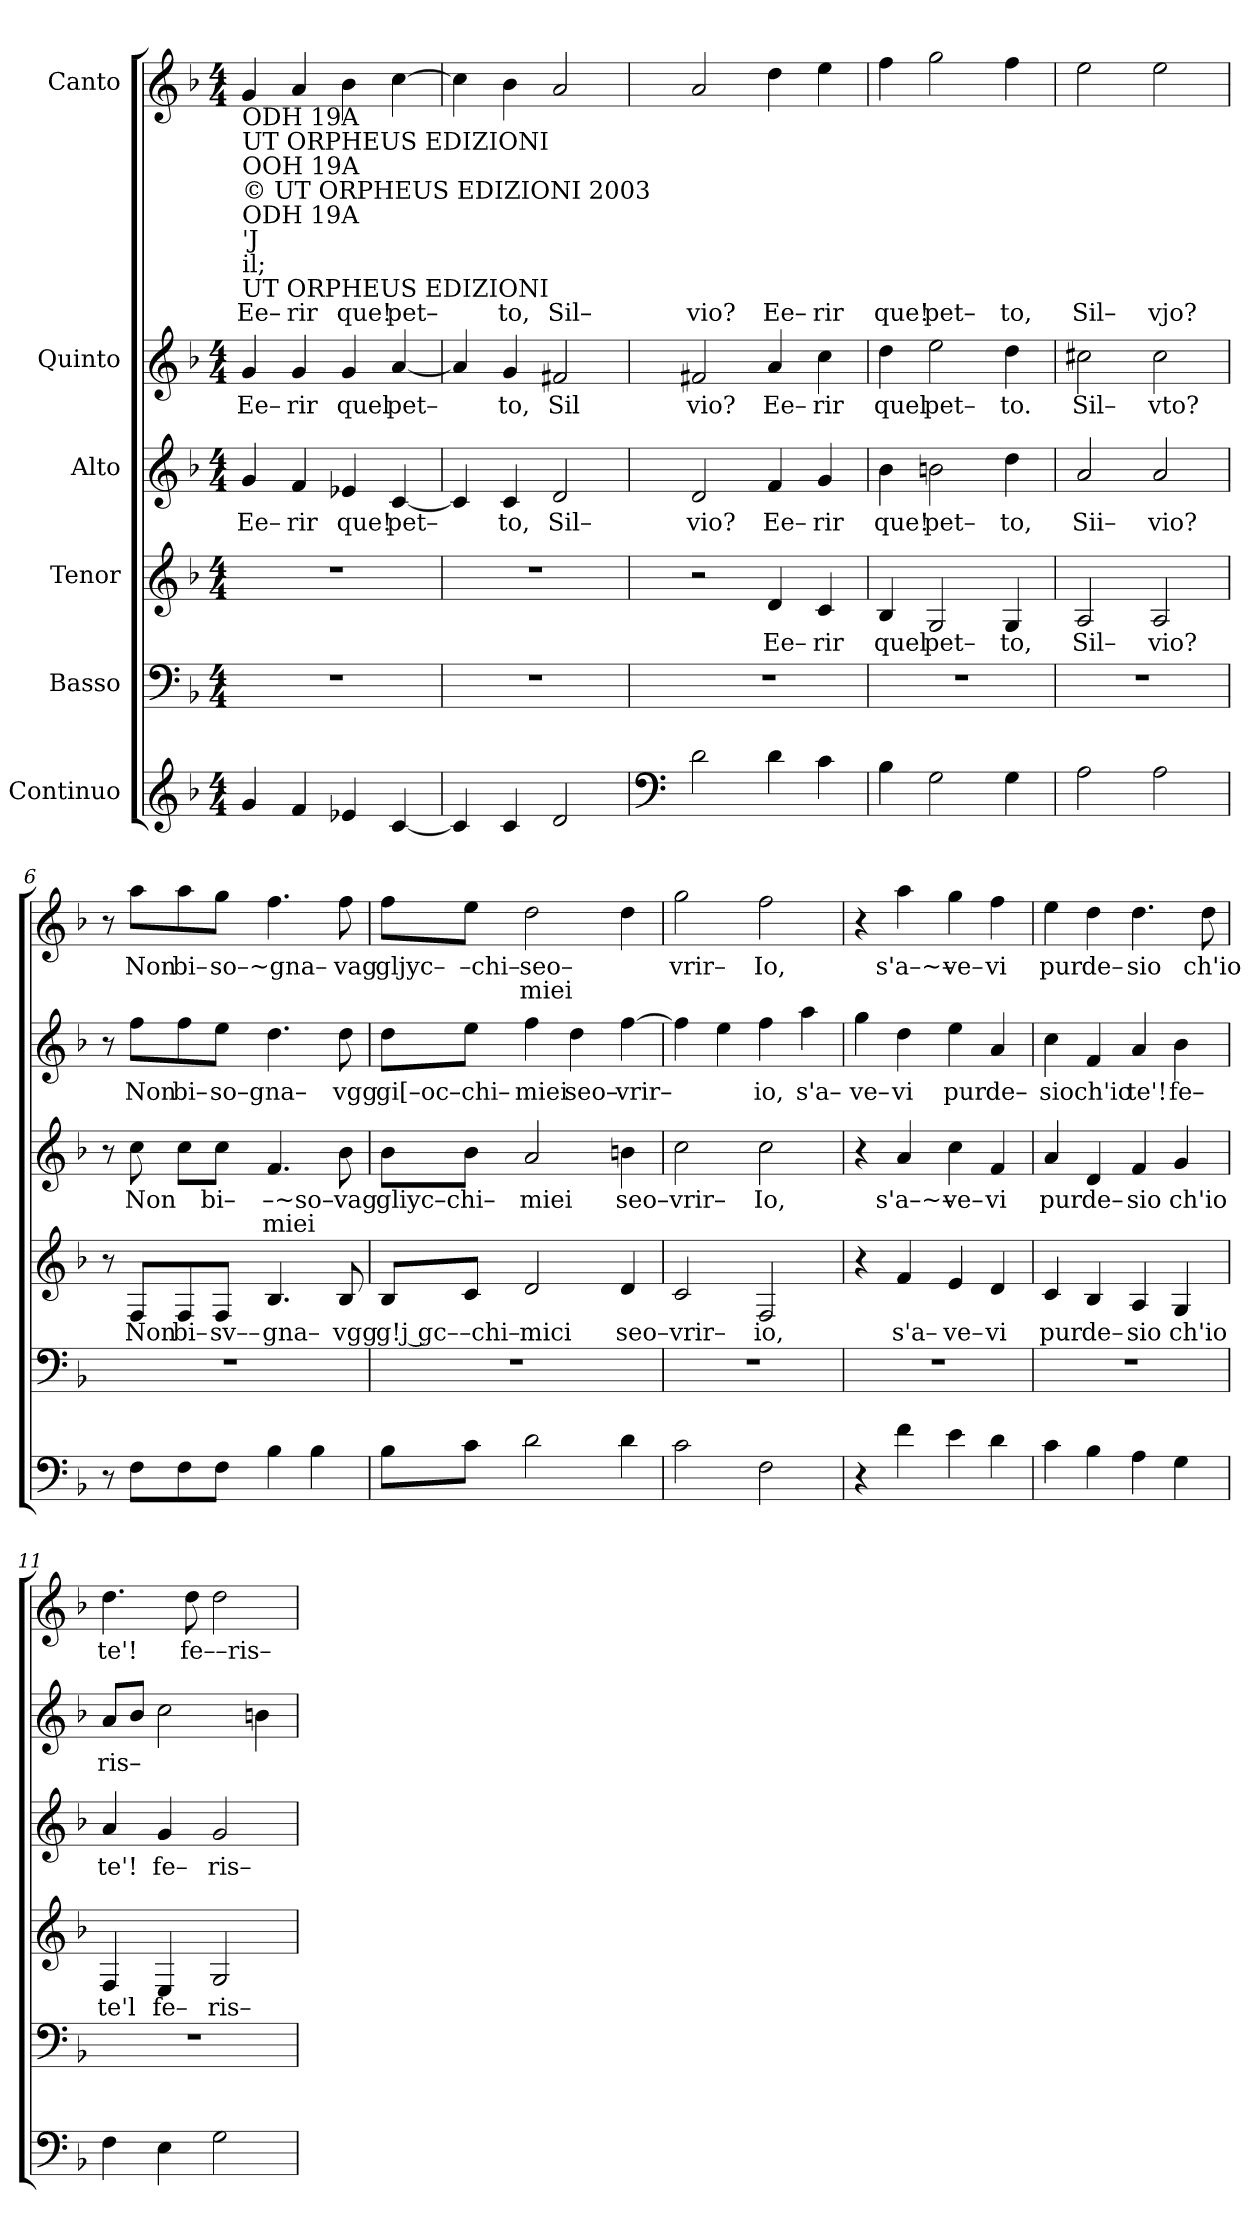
**kern	**kern	**kern	**text	**kern	**text	**text	**kern	**text	**kern	**text	**text
*part6	*part5	*part4	*part4	*part3	*part3	*part3	*part2	*part2	*part1	*part1	*part1
*staff6	*staff5	*staff4	*staff4	*staff3	*staff3	*staff3	*staff2	*staff2	*staff1	*staff1	*staff1
*I"Continuo	*I"Basso	*I"Tenor	*	*I"Alto	*	*	*I"Quinto	*	*I"Canto	*	*
*clefG2	*clefF4	*clefG2	*	*clefG2	*	*	*clefG2	*	*clefG2	*	*
*k[b-]	*k[b-]	*k[b-]	*	*k[b-]	*	*	*k[b-]	*	*k[b-]	*	*
*F:	*F:	*F:	*	*F:	*	*	*F:	*	*F:	*	*
*M4/4	*M4/4	*M4/4	*	*M4/4	*	*	*M4/4	*	*M4/4	*	*
*MM120	*MM120	*MM120	*	*MM120	*	*	*MM120	*	*MM120	*	*
=1	=1	=1	=1	=1	=1	=1	=1	=1	=1	=1	=1
!	!	!	!	!	!	!	!	!	!LO:TX:b:t=ODH 19A	!	!
!	!	!	!	!	!	!	!	!	!LO:TX:b:t=UT ORPHEUS EDIZIONI	!	!
!	!	!	!	!	!	!	!	!	!LO:TX:b:t=OOH 19A	!	!
!	!	!	!	!	!	!	!	!	!LO:TX:b:t=© UT ORPHEUS EDIZIONI 2003	!	!
!	!	!	!	!	!	!	!	!	!LO:TX:b:t=ODH 19A	!	!
!	!	!	!	!	!	!	!	!	!LO:TX:b:t='J	!	!
!	!	!	!	!	!	!	!	!	!LO:TX:b:t=il;	!	!
!	!	!	!	!	!	!	!	!	!LO:TX:b:t=UT ORPHEUS EDIZIONI	!	!
!	!	!	!	!	!LO:LY:b	!	!	!LO:LY:b	!	!LO:LY:b	!
4g/	1r	1r	.	4g/	Ee–	.	4g/	Ee–	4g/	Ee–	.
!	!	!	!	!	!LO:LY:b	!	!	!LO:LY:b	!	!LO:LY:b	!
4f/	.	.	.	4f/	rir	.	4g/	rir	4a/	rir	.
!	!	!	!	!	!LO:LY:b	!	!	!LO:LY:b	!	!LO:LY:b	!
4e-X/	.	.	.	4e-X/	que!	.	4g/	quel	4b-\	que!	.
!	!	!	!	!	!LO:LY:b	!	!	!LO:LY:b	!	!LO:LY:b	!
[4c/	.	.	.	[4c/	pet–	.	[4a/	pet–	[4cc\	pet–	.
=2	=2	=2	=2	=2	=2	=2	=2	=2	=2	=2	=2
4c/]	1r	1r	.	4c/]	.	.	4a/]	.	4cc\]	.	.
!	!	!	!	!	!LO:LY:b	!	!	!LO:LY:b	!	!LO:LY:b	!
4c/	.	.	.	4c/	to,	.	4g/	to,	4b-\	to,	.
!	!	!	!	!	!LO:LY:b	!	!	!LO:LY:b	!	!LO:LY:b	!
2d/	.	.	.	2d/	Sil–	.	2f#X/	Sil	2a/	Sil–	.
=3	=3	=3	=3	=3	=3	=3	=3	=3	=3	=3	=3
*clefF4	*	*	*	*	*	*	*	*	*	*	*
!	!	!	!	!	!LO:LY:b	!	!	!LO:LY:b	!	!LO:LY:b	!
2d\	1r	2r	.	2d/	vio?	.	2f#X/	vio?	2a/	vio?	.
!	!	!	!LO:LY:b	!	!LO:LY:b	!	!	!LO:LY:b	!	!LO:LY:b	!
4d\	.	4d/	Ee–	4f/	Ee–	.	4a/	Ee–	4dd\	Ee–	.
!	!	!	!LO:LY:b	!	!LO:LY:b	!	!	!LO:LY:b	!	!LO:LY:b	!
4c\	.	4c/	rir	4g/	rir	.	4cc\	rir	4ee\	rir	.
=4	=4	=4	=4	=4	=4	=4	=4	=4	=4	=4	=4
!	!	!	!LO:LY:b	!	!LO:LY:b	!	!	!LO:LY:b	!	!LO:LY:b	!
4B-\	1r	4B-/	quel	4b-\	que!	.	4dd\	quel	4ff\	que!	.
!	!	!	!LO:LY:b	!	!LO:LY:b	!	!	!LO:LY:b	!	!LO:LY:b	!
2G\	.	2G/	pet–	2bn\	pet–	.	2ee\	pet–	2gg\	pet–	.
!	!	!	!LO:LY:b	!	!LO:LY:b	!	!	!LO:LY:b	!	!LO:LY:b	!
4G\	.	4G/	to,	4dd\	to,	.	4dd\	to.	4ff\	to,	.
=5	=5	=5	=5	=5	=5	=5	=5	=5	=5	=5	=5
!	!	!	!LO:LY:b	!	!LO:LY:b	!	!	!LO:LY:b	!	!LO:LY:b	!
2A\	1r	2A/	Sil–	2a/	Sii–	.	2cc#X\	Sil–	2ee\	Sil–	.
!	!	!	!LO:LY:b	!	!LO:LY:b	!	!	!LO:LY:b	!	!LO:LY:b	!
2A\	.	2A/	vio?	2a/	vio?	.	2cc#\	vto?	2ee\	vjo?	.
=6	=6	=6	=6	=6	=6	=6	=6	=6	=6	=6	=6
8r	1r	8r	.	8r	.	.	8r	.	8r	.	.
!	!	!	!LO:LY:b	!	!LO:LY:b	!	!	!LO:LY:b	!	!LO:LY:b	!
8F\L	.	8F/L	Non	8cc\	Non	.	8ff\L	Non	8aa\L	Non	.
!	!	!	!LO:LY:b	!	!	!	!	!LO:LY:b	!	!LO:LY:b	!
8F\	.	8F/	bi–	8cc\L	.	.	8ff\	bi–	8aa\	bi–	.
!	!	!	!LO:LY:b	!	!LO:LY:b	!	!	!LO:LY:b	!	!LO:LY:b	!
8F\J	.	8F/J	sv––	8cc\J	bi–	.	8ee\J	so–gna–	8gg\J	so–~gna–	.
!	!	!	!LO:LY:b	!	!LO:LY:b	!LO:LY:b	!	!	!	!	!
4B-\	.	4.B-/	gna–	4.f/	–~so–	miei	4.dd\	.	4.ff\	.	.
4B-\	.	.	.	.	.	.	.	.	.	.	.
!	!	!	!LO:LY:b	!	!LO:LY:b	!	!	!LO:LY:b	!	!LO:LY:b	!
.	.	8B-/	vgg	8b-\	vag	.	8dd\	vgg	8ff\	vag	.
=7	=7	=7	=7	=7	=7	=7	=7	=7	=7	=7	=7
!	!	!	!LO:LY:b	!	!LO:LY:b	!	!	!LO:LY:b	!	!LO:LY:b	!
8B-\L	1r	8B-/L	g!j gc–	8b-\L	gliyc–chi–	.	8dd\L	gi[–oc–chi–	8ff\L	gljyc–	.
!	!	!	!LO:LY:b	!	!	!	!	!	!	!LO:LY:b	!
8c\J	.	8c/J	–chi–	8b-\J	.	.	8ee\J	.	8ee\J	–chi–	.
!	!	!	!LO:LY:b	!	!LO:LY:b	!	!	!LO:LY:b	!	!LO:LY:b	!LO:LY:b
2d\	.	2d/	mici	2a/	miei	.	4ff\	miei	2dd\	seo–	miei
!	!	!	!	!	!	!	!	!LO:LY:b	!	!	!
.	.	.	.	.	.	.	4dd\	seo–	.	.	.
!	!	!	!LO:LY:b	!	!LO:LY:b	!	!	!LO:LY:b	!	!	!
4d\	.	4d/	seo–	4bn\	seo–	.	[4ff\	vrir–	4dd\	.	.
=8	=8	=8	=8	=8	=8	=8	=8	=8	=8	=8	=8
!	!	!	!LO:LY:b	!	!LO:LY:b	!	!	!	!	!LO:LY:b	!
2c\	1r	2c/	vrir–	2cc\	vrir–	.	4ff\]	.	2gg\	vrir–	.
.	.	.	.	.	.	.	4ee\	.	.	.	.
!	!	!	!LO:LY:b	!	!LO:LY:b	!	!	!LO:LY:b	!	!LO:LY:b	!
2F\	.	2F/	io,	2cc\	Io,	.	4ff\	io,	2ff\	Io,	.
!	!	!	!	!	!	!	!	!LO:LY:b	!	!	!
.	.	.	.	.	.	.	4aa\	s'a–	.	.	.
=9	=9	=9	=9	=9	=9	=9	=9	=9	=9	=9	=9
!	!	!	!	!	!	!	!	!LO:LY:b	!	!	!
4r	1r	4r	.	4r	.	.	4gg\	ve–	4r	.	.
!	!	!	!LO:LY:b	!	!LO:LY:b	!	!	!LO:LY:b	!	!LO:LY:b	!
4f\	.	4f/	s'a–	4a/	s'a–~–	.	4dd\	vi	4aa\	s'a–~–	.
!	!	!	!LO:LY:b	!	!LO:LY:b	!	!	!LO:LY:b	!	!LO:LY:b	!
4e\	.	4e/	ve–	4cc\	ve–	.	4ee\	pur	4gg\	ve–	.
!	!	!	!LO:LY:b	!	!LO:LY:b	!	!	!LO:LY:b	!	!LO:LY:b	!
4d\	.	4d/	vi	4f/	vi	.	4a/	de–	4ff\	vi	.
=10	=10	=10	=10	=10	=10	=10	=10	=10	=10	=10	=10
!	!	!	!LO:LY:b	!	!LO:LY:b	!	!	!LO:LY:b	!	!LO:LY:b	!
4c\	1r	4c/	pur	4a/	pur	.	4cc\	sio	4ee\	pur	.
!	!	!	!LO:LY:b	!	!LO:LY:b	!	!	!LO:LY:b	!	!LO:LY:b	!
4B-\	.	4B-/	de–	4d/	de–	.	4f/	ch'io	4dd\	de–	.
!	!	!	!LO:LY:b	!	!LO:LY:b	!	!	!LO:LY:b	!	!LO:LY:b	!
4A\	.	4A/	sio	4f/	sio	.	4a/	te'!	4.dd\	sio	.
!	!	!	!LO:LY:b	!	!LO:LY:b	!	!	!LO:LY:b	!	!	!
4G\	.	4G/	ch'io	4g/	ch'io	.	4b-\	fe–	.	.	.
!	!	!	!	!	!	!	!	!	!	!LO:LY:b	!
.	.	.	.	.	.	.	.	.	8dd\	ch'io	.
=11	=11	=11	=11	=11	=11	=11	=11	=11	=11	=11	=11
!	!	!	!LO:LY:b	!	!LO:LY:b	!	!	!LO:LY:b	!	!LO:LY:b	!
4F\	1r	4F/	te'l	4a/	te'!	.	8a/L	ris–	4.dd\	te'!	.
.	.	.	.	.	.	.	8b-/J	.	.	.	.
!	!	!	!LO:LY:b	!	!LO:LY:b	!	!	!	!	!	!
4E\	.	4E/	fe–	4g/	fe–	.	2cc\	.	.	.	.
!	!	!	!	!	!	!	!	!	!	!LO:LY:b	!
.	.	.	.	.	.	.	.	.	8dd\	fe––ris–	.
!	!	!	!LO:LY:b	!	!LO:LY:b	!	!	!	!	!	!
2G\	.	2G/	ris–	2g/	ris–	.	.	.	2dd\	.	.
.	.	.	.	.	.	.	4bn\	.	.	.	.
=	=	=	=	=	=	=	=	=	=	=	=
*-	*-	*-	*-	*-	*-	*-	*-	*-	*-	*-	*-
